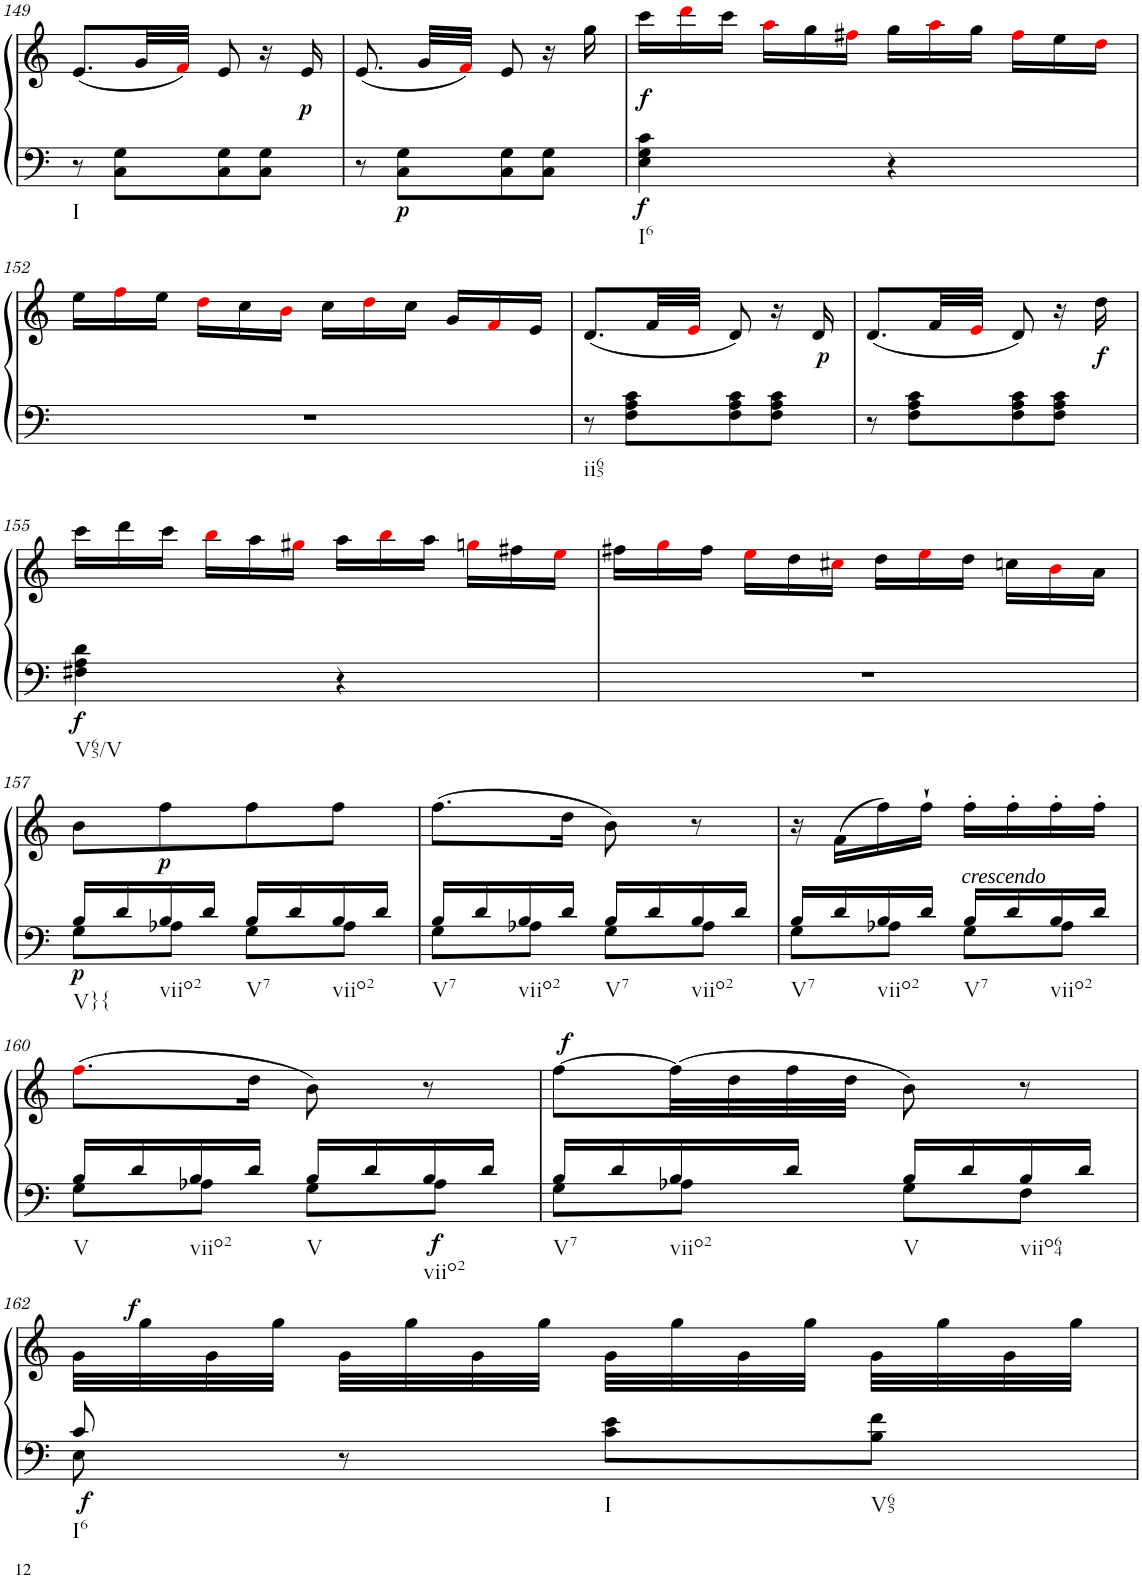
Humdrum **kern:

**kern	**kern	**dynam
*part1	*part1	*part1
*staff2	*staff1	*staff1/2
*I"Klavier linke Hand	*	*
!!LO:PB:g=z
*clefF4	*clefG2	*
*k[]	*k[]	*
*M2/4	*M2/4	*
=149	=149	=149
!LO:TX:b:t=I	!	!
8r	(8.e/L	.
8C\ 8G\L	.	.
.	32g/LL	.
.	32fi/JJJ)	.
8C\ 8G\	8e/	.
8C\ 8G\J	16r	.
!	!	!LO:DY:b
.	16e/	p
=150	=150	=150
8r	(8.e/	.
!	!	!LO:DY:b=2
8C\ 8G\L	.	p
.	32g/LLL	.
.	32fi/JJJ)	.
8C\ 8G\	8e/	.
8C\ 8G\J	16r	.
.	16gg\	.
=151	=151	=151
!LO:TX:b:t=I6	!	!
!	!	!LO:DY:b=2
!	!	!LO:DY:n=1:b
4E\ 4G\ 4c\	24ccc\LL	f f
.	24dddi\	.
.	24ccc\JJ	.
.	24aai\LL	.
.	24gg\	.
.	24ff#Xi\JJ	.
4r	24gg\LL	.
.	24aai\	.
.	24gg\JJ	.
.	24ff#i\LL	.
.	24ee\	.
.	24ddi\JJ	.
!!LO:LB:g=z
=152	=152	=152
2r	24ee\LL	.
.	24ffi\	.
.	24ee\JJ	.
.	24ddi\LL	.
.	24cc\	.
.	24bi\JJ	.
.	24cc\LL	.
.	24ddi\	.
.	24cc\JJ	.
.	24g/LL	.
.	24fi/	.
.	24e/JJ	.
=153	=153	=153
!LO:TX:b:t=ii65	!	!
8r	(8.d/L	.
8F\ 8A\ 8c\L	.	.
.	32f/LL	.
.	32ei/JJJ	.
8F\ 8A\ 8c\	8d/)	.
8F\ 8A\ 8c\J	16r	.
!	!	!LO:DY:b
.	16d/	p
=154	=154	=154
8r	(8.d/L	.
8F\ 8A\ 8c\L	.	.
.	32f/LL	.
.	32ei/JJJ	.
8F\ 8A\ 8c\	8d/)	.
8F\ 8A\ 8c\J	16r	.
!	!	!LO:DY:b
.	16dd\	f
!!LO:LB:g=z
=155	=155	=155
!LO:TX:b:t=V65/V	!	!
!	!	!LO:DY:b=2
4F#X\ 4A\ 4d\	24ccc\LL	f
.	24ddd\	.
.	24ccc\JJ	.
.	24bbi\LL	.
.	24aa\	.
.	24gg#Xi\JJ	.
4r	24aa\LL	.
.	24bbi\	.
.	24aa\JJ	.
.	24ggni\LL	.
.	24ff#X\	.
.	24eei\JJ	.
=156	=156	=156
2r	24ff#X\LL	.
.	24ggi\	.
.	24ff#\JJ	.
.	24eei\LL	.
.	24dd\	.
.	24cc#Xi\JJ	.
.	24dd\LL	.
.	24eei\	.
.	24dd\JJ	.
.	24ccn\LL	.
.	24bi\	.
.	24a\JJ	.
!!LO:LB:g=z
=157	=157	=157
*^	*	*
!LO:TX:b:t=V}{	!	!	!
!	!	!	!LO:DY:b=2
16B/LL	8G\L	8b\L	p
16d/	.	.	.
!LO:TX:b:t=viio2	!	!	!
!	!	!	!LO:DY:b
16B/	8A-X\J	8ff\	p
16d/JJ	.	.	.
!LO:TX:b:t=V7	!	!	!
16B/LL	8G\L	8ff\	.
16d/	.	.	.
!LO:TX:b:t=viio2	!	!	!
16B/	8A-\J	8ff\J	.
16d/JJ	.	.	.
=158	=158	=158	=158
!LO:TX:b:t=V7	!	!	!
16B/LL	8G\L	(8.ff\L	.
16d/	.	.	.
!LO:TX:b:t=viio2	!	!	!
16B/	8A-X\J	.	.
16d/JJ	.	16dd\Jk	.
!LO:TX:b:t=V7	!	!	!
16B/LL	8G\L	8b\)	.
16d/	.	.	.
!LO:TX:b:t=viio2	!	!	!
16B/	8A-\J	8r	.
16d/JJ	.	.	.
=159	=159	=159	=159
!LO:TX:b:t=V7	!	!	!
16B/LL	8G\L	16r	.
16d/	.	(16f\LL	.
!LO:TX:b:t=viio2	!	!	!
16B/	8A-X\J	16ff\)	.
16d/JJ	.	16ff`\JJ	.
!	!	!LO:TX:b:i:t=crescendo	!
!LO:TX:b:t=V7	!	!	!
16B/LL	8G\L	16ff'\LL	.
16d/	.	16ff'\	.
!LO:TX:b:t=viio2	!	!	!
16B/	8A-\J	16ff'\	.
16d/JJ	.	16ff'\JJ	.
!!LO:LB:g=z
=160	=160	=160	=160
!LO:TX:b:t=V	!	!	!
16B/LL	8G\L	(8.ffi\L	.
16d/	.	.	.
!LO:TX:b:t=viio2	!	!	!
16B/	8A-X\J	.	.
16d/JJ	.	16dd\Jk	.
!LO:TX:b:t=V	!	!	!
16B/LL	8G\L	8b\)	.
16d/	.	.	.
!LO:TX:b:t=viio2	!	!	!
!	!	!	!LO:DY:b=2
16B/	8A-\J	8r	f
16d/JJ	.	.	.
=161	=161	=161	=161
!LO:TX:b:t=V7	!	!	!
!	!	!	!LO:DY:a
16B/LL	8G\L	[8ff\L	f
16d/	.	.	.
!LO:TX:b:t=viio2	!	!	!
16B/	8A-X\J	(32ff\LL]	.
.	.	32dd\	.
16d/JJ	.	32ff\	.
.	.	32dd\JJJ	.
!LO:TX:b:t=V	!	!	!
16B/LL	8G\L	8b\)	.
16d/	.	.	.
!LO:TX:b:t=viio64	!	!	!
16B/	8F\J	8r	.
16d/JJ	.	.	.
!!LO:LB:g=z
=162	=162	=162	=162
!LO:TX:b:t=I6	!	!	!
!	!	!	!LO:DY:b=2
8c/	8E\	32g\LLL	f
!	!	!	!LO:DY:a
.	.	32gg\	f
.	.	32g\	.
.	.	32gg\JJJ	.
8r	4.ryy	32g\LLL	.
.	.	32gg\	.
.	.	32g\	.
.	.	32gg\JJJ	.
!LO:TX:b:t=I	!	!	!
8c\ 8e\L	.	32g\LLL	.
.	.	32gg\	.
.	.	32g\	.
.	.	32gg\JJJ	.
!LO:TX:b:t=V65	!	!	!
8B\ 8f\J	.	32g\LLL	.
.	.	32gg\	.
.	.	32g\	.
.	.	32gg\JJJ	.
*v	*v	*	*
=	=	=
*-	*-	*-
